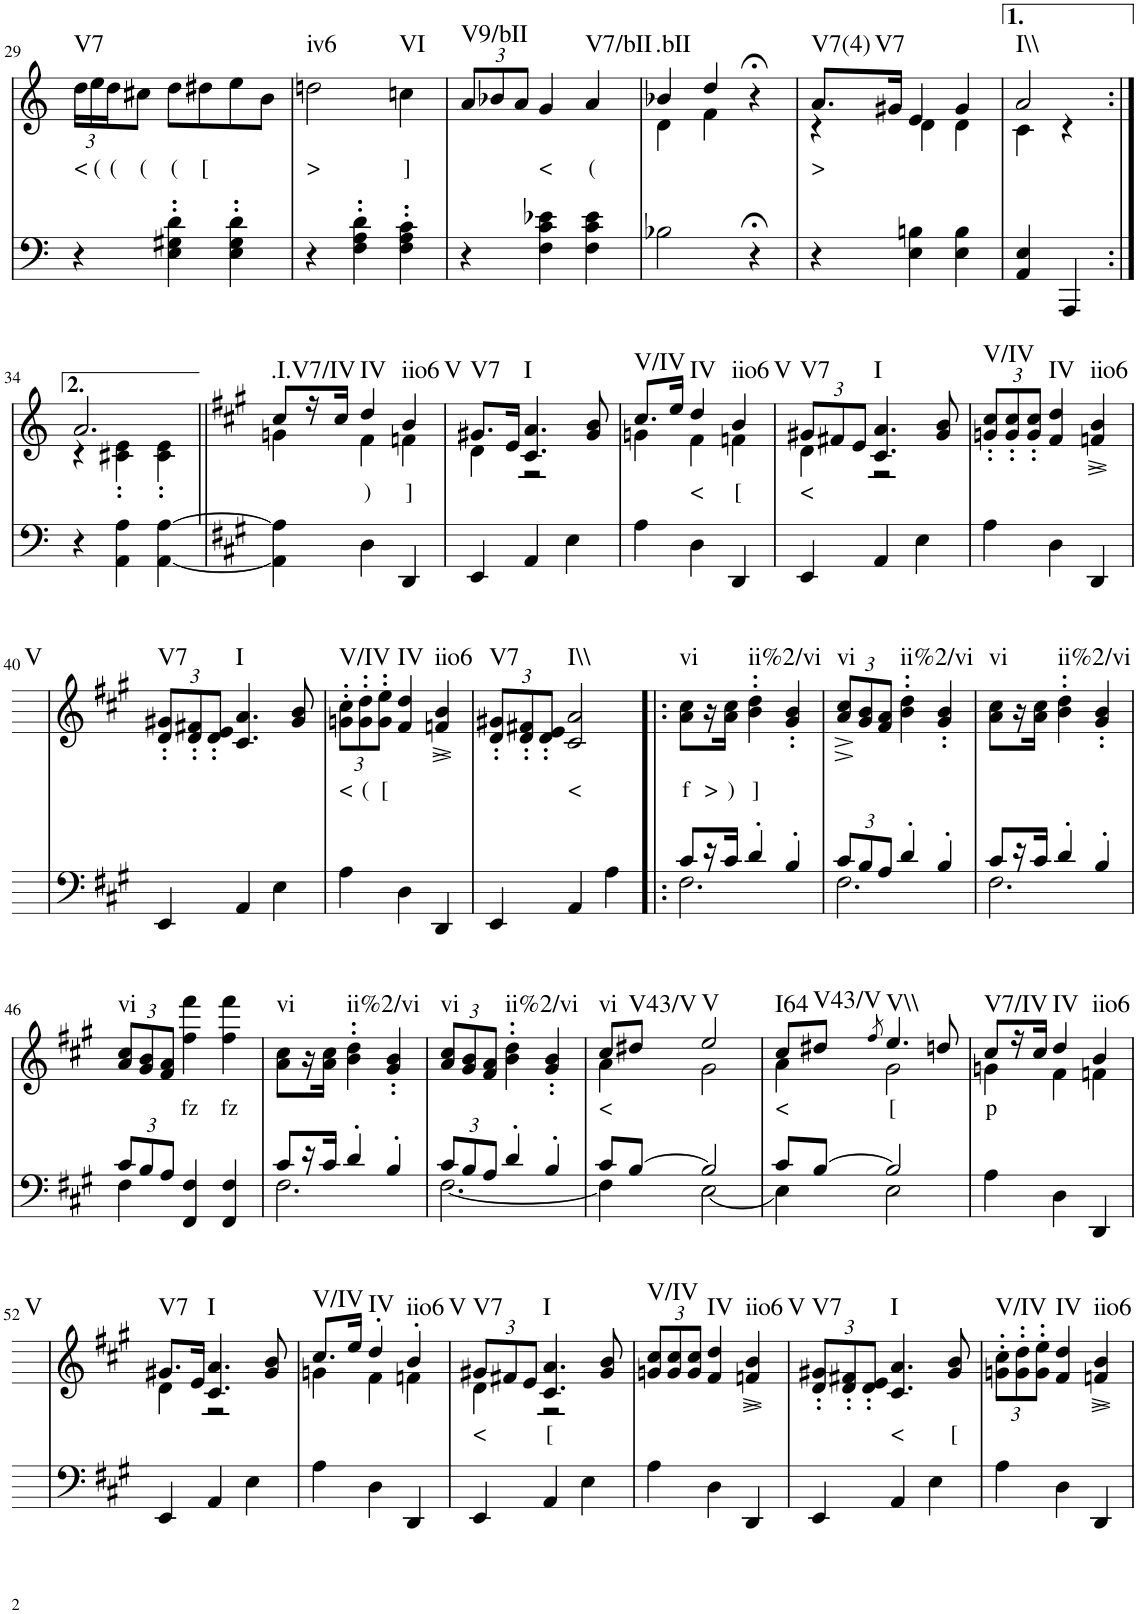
**kern	**kern	**text	**harte
*part2	*part1	*part1	*part1
*staff2	*staff1	*staff1	*
*I"piano	*I"piano	*	*
*I'Pno	*I'Pno	*	*
!!LO:PB:g=z
*clefF4	*clefG2	*	*
*k[]	*k[]	*	*
*M3/4	*M3/4	*	*
*	*Xbrackettup	*	*
=29	=29	=29	=29
!	!	!LO:LY:b	!LO:H:kt=V7
4r	24dd\LL	<	N
!	!	!LO:LY:b	!
.	24ee\	(	.
!	!	!LO:LY:b	!
.	24dd\J	(	.
!	!	!LO:LY:b	!
.	8cc#X\J	(	.
!	!	!LO:LY:b	!
4E\' 4G#X\' 4d\'	8dd\L	(	.
!	!	!LO:LY:b	!
.	8dd#X\	[	.
4E\' 4G#\' 4d\'	8ee\	.	.
.	8b\J	.	.
=30	=30	=30	=30
!	!	!LO:LY:b	!LO:H:kt=iv6
4r	2ddn\	>	N
4F\' 4A\' 4d\'	.	.	.
!	!	!LO:LY:b	!LO:H:kt=VI
4F\' 4A\' 4c\'	4ccn\	]	N
=31	=31	=31	=31
!	!	!	!LO:H:kt=V9/bII
4r	12a/L	.	N
.	12b-X/	.	.
.	12a/J	.	.
!	!	!LO:LY:b	!
4F\ 4c\ 4e-X\	4g/	<	.
!	!	!LO:LY:b	!LO:H:kt=V7/bII
4F\ 4c\ 4e-\	4a/	(	N
=32	=32	=32	=32
*	*^	*	*
!	!	!	!	!LO:H:kt=.bII
2B-X\	4b-X/	4d\	.	N
.	4dd/	4f\	.	.
4r;<	4r;<	4ryy	.	.
=33	=33	=33	=33	=33
!	!	!	!LO:LY:b	!LO:H:n=1:kt=V7(4)
!	!	!	!	!LO:H:n=2:kt=V7
4r	8.a/L	4r	>	N N
.	16g#X/Jk	.	.	.
4E\ 4Bn\	4e/	4d\	.	.
4E\ 4B\	4g#/	4d\	.	.
=34	=34	=34	=34	=34
!	!	!	!	!LO:H:kt=I\\
4AA/ 4E/	2a/	4c\	.	N
4AAA/	.	4r	.	.
!!LO:LB:g=z	!!
=34:|!	=34:|!	=34:|!	=34:|!	=34:|!
4r	2.a/	4r	.	.
4AA\ 4A\	.	4c#X\' 4e\'	.	.
[4AA\ [4A\	.	4c#\' 4e\'	.	.
=35||	=35||	=35||	=35||	=35||
*k[f#c#g#]	*k[f#c#g#]	*	*	*
!	!	!	!	!LO:H:kt=.I.V7/IV
4AA\] 4A\]	8cc#/L	4gn\	.	N
.	16r	.	.	.
.	16cc#/JJ	.	.	.
!	!	!	!LO:LY:b	!LO:H:kt=IV
4D\	4dd/	4f#\	)	N
!	!	!	!LO:LY:b	!LO:H:kt=iio6
4DD/	4b/	4fn\	]	N
=36	=36	=36	=36	=36
!	!	!	!	!LO:H:kt=V7
4EE/	8.g#X/L	4d\	.	N
.	16e/Jk	.	.	.
!	!	!	!	!LO:H:kt=I
4AA/	4.c#/ 4.a/	2r	.	N
4E\	.	.	.	.
.	8g#/ 8b/	.	.	.
=37	=37	=37	=37	=37
!	!	!	!	!LO:H:kt=V/IV
4A\	8.cc#/L	4gn\	.	N
.	16ee/Jk	.	.	.
!	!	!	!LO:LY:b	!LO:H:kt=IV
4D\	4dd/	4f#\	<	N
!	!	!	!LO:LY:b	!LO:H:kt=iio6
4DD/	4b/	4fn\	[	N
=38	=38	=38	=38	=38
!	!	!	!LO:LY:b	!LO:H:kt=V7
4EE/	12g#X/L	4d\	<	N
.	12f#X/	.	.	.
.	12e/J	.	.	.
!	!	!	!	!LO:H:kt=I
4AA/	4.c#/ 4.a/	2r	.	N
4E\	.	.	.	.
.	8g#/ 8b/	.	.	.
*	*v	*v	*	*
=39	=39	=39	=39
!	!	!	!LO:H:kt=V/IV
4A\	12gn/' 12cc#/'L	.	N
.	12g/' 12cc#/'	.	.
.	12g/' 12cc#/'J	.	.
!	!	!	!LO:H:kt=IV
4D\	4f#/ 4dd/	.	N
!	!	!	!LO:H:kt=iio6
4DD/	4fn/^ 4b/^	.	N
!!LO:LB:g=z
=40	=40	=40	=40
!	!	!	!LO:H:kt=V7
4EE/	12d/' 12g#X/'L	.	N
.	12d/' 12f#X/'	.	.
.	12d/' 12e/'J	.	.
!	!	!	!LO:H:kt=I
4AA/	4.c#/ 4.a/	.	N
4E\	.	.	.
.	8g#/ 8b/	.	.
=41	=41	=41	=41
!	!	!LO:LY:b	!LO:H:kt=V/IV
4A\	12gn\' 12cc#\'L	<	N
!	!	!LO:LY:b	!
.	12g\' 12dd\'	(	.
!	!	!LO:LY:b	!
.	12g\' 12ee\'J	[	.
!	!	!	!LO:H:kt=IV
4D\	4f#/ 4dd/	.	N
!	!	!	!LO:H:kt=iio6
4DD/	4fn/^ 4b/^	.	N
=42	=42	=42	=42
!	!	!	!LO:H:kt=V7
4EE/	12d/' 12g#X/'L	.	N
.	12d/' 12f#X/'	.	.
.	12d/' 12e/'J	.	.
!	!	!LO:LY:b	!LO:H:kt=I\\
4AA/	2c#/ 2a/	<	N
4A\	.	.	.
=43!|:	=43!|:	=43!|:	=43!|:
*^	*	*	*
!	!	!	!LO:LY:b	!LO:H:kt=vi
8c#/L	2.F#\	8a\ 8cc#\L	f	N
!	!	!	!LO:LY:b	!
16r	.	16r	>	.
!	!	!	!LO:LY:b	!
16c#/JJ	.	16a\ 16cc#\JJ	)	.
!	!	!	!LO:LY:b	!LO:H:kt=ii%2/vi
4d'/	.	4b\' 4dd\'	]	N
4B'/	.	4g#/' 4b/'	.	.
=44	=44	=44	=44	=44
*Xbrackettup	*	*	*	*
!	!	!	!	!LO:H:kt=vi
12c#/L	2.F#\	12a/^ 12cc#/^L	.	N
12B/	.	12g#/ 12b/	.	.
12A/J	.	12f#/ 12a/J	.	.
!	!	!	!	!LO:H:kt=ii%2/vi
4d'/	.	4b\' 4dd\'	.	N
4B'/	.	4g#/' 4b/'	.	.
=45	=45	=45	=45	=45
!	!	!	!	!LO:H:kt=vi
8c#/L	2.F#\	8a\ 8cc#\L	.	N
16r	.	16r	.	.
16c#/JJ	.	16a\ 16cc#\JJ	.	.
!	!	!	!	!LO:H:kt=ii%2/vi
4d'/	.	4b\' 4dd\'	.	N
4B'/	.	4g#/' 4b/'	.	.
!!LO:LB:g=z
=46	=46	=46	=46	=46
!	!	!	!	!LO:H:kt=vi
12c#/L	4F#\	12a/ 12cc#/L	.	N
12B/	.	12g#/ 12b/	.	.
12A/J	.	12f#/ 12a/J	.	.
!	!	!	!LO:LY:b	!
4FF#/ 4F#/	2ryy	4ff#\ 4fff#\	fz	.
!	!	!	!LO:LY:b	!
4FF#/ 4F#/	.	4ff#\ 4fff#\	fz	.
=47	=47	=47	=47	=47
!	!	!	!	!LO:H:kt=vi
8c#/L	2.F#\	8a\ 8cc#\L	.	N
16r	.	16r	.	.
16c#/JJ	.	16a\ 16cc#\JJ	.	.
!	!	!	!	!LO:H:kt=ii%2/vi
4d'/	.	4b\' 4dd\'	.	N
4B'/	.	4g#/' 4b/'	.	.
=48	=48	=48	=48	=48
!	!	!	!	!LO:H:kt=vi
12c#/L	[2.F#\	12a/ 12cc#/L	.	N
12B/	.	12g#/ 12b/	.	.
12A/J	.	12f#/ 12a/J	.	.
!	!	!	!	!LO:H:kt=ii%2/vi
4d'/	.	4b\' 4dd\'	.	N
4B'/	.	4g#/' 4b/'	.	.
=49	=49	=49	=49	=49
*	*	*^	*	*
!	!	!	!	!LO:LY:b	!LO:H:kt=vi
8c#/L	4F#\]	8cc#/L	4a\	<	N
!	!	!	!	!	!LO:H:kt=V43/V
[8B/J	.	8dd#X/J	.	.	N
!	!	!	!	!	!LO:H:kt=V
2B/]	[2E\	2ee/	2g#\	.	N
=50	=50	=50	=50	=50	=50
!	!	!	!	!LO:LY:b	!LO:H:kt=I64
8c#/L	4E\]	8cc#/L	4a\	<	N
!	!	!	!	!	!LO:H:kt=V43/V
[8B/J	.	8dd#X/J	.	.	N
.	.	8qff#/	.	.	.
!	!	!	!	!LO:LY:b	!LO:H:kt=V\\
2B/]	2E\	4.ee/	2g#\	[	N
.	.	8ddn/	.	.	.
*v	*v	*	*	*	*
=51	=51	=51	=51	=51
!	!	!	!LO:LY:b	!LO:H:kt=V7/IV
4A\	8cc#/L	4gn\	p	N
.	16r	.	.	.
.	16cc#/JJ	.	.	.
!	!	!	!	!LO:H:kt=IV
4D\	4dd/	4f#\	.	N
!	!	!	!	!LO:H:kt=iio6
4DD/	4b/	4fn\	.	N
!!LO:LB:g=z	!!
=52	=52	=52	=52	=52
!	!	!	!	!LO:H:kt=V7
4EE/	8.g#X/L	4d\	.	N
.	16e/Jk	.	.	.
!	!	!	!	!LO:H:kt=I
4AA/	4.c#/ 4.a/	2r	.	N
4E\	.	.	.	.
.	8g#/ 8b/	.	.	.
=53	=53	=53	=53	=53
!	!	!	!	!LO:H:kt=V/IV
4A\	8.cc#/L	4gn\	.	N
.	16ee/Jk	.	.	.
!	!	!	!	!LO:H:kt=IV
4D\	4dd'/	4f#\	.	N
!	!	!	!	!LO:H:kt=iio6
4DD/	4b'/	4fn\	.	N
=54	=54	=54	=54	=54
!	!	!	!LO:LY:b	!LO:H:kt=V7
4EE/	12g#X/L	4d\	<	N
.	12f#X/	.	.	.
.	12e/J	.	.	.
!	!	!	!LO:LY:a	!LO:H:kt=I
4AA/	4.c#/ 4.a/	2r	[	N
4E\	.	.	.	.
.	8g#/ 8b/	.	.	.
*	*v	*v	*	*
=55	=55	=55	=55
!	!	!	!LO:H:kt=V/IV
4A\	12gn/ 12cc#/L	.	N
.	12g/ 12cc#/	.	.
.	12g/ 12cc#/J	.	.
!	!	!	!LO:H:kt=IV
4D\	4f#/ 4dd/	.	N
!	!	!	!LO:H:kt=iio6
4DD/	4fn/^ 4b/^	.	N
=56	=56	=56	=56
!	!	!	!LO:H:kt=V7
4EE/	12d/' 12g#X/'L	.	N
.	12d/' 12f#X/'	.	.
.	12d/' 12e/'J	.	.
!	!	!LO:LY:b	!LO:H:kt=I
4AA/	4.c#/ 4.a/	<	N
4E\	.	.	.
!	!	!LO:LY:b	!
.	8g#/ 8b/	[	.
=57	=57	=57	=57
!	!	!	!LO:H:kt=V/IV
4A\	12gn\' 12cc#\'L	.	N
.	12g\' 12dd\'	.	.
.	12g\' 12ee\'J	.	.
!	!	!	!LO:H:kt=IV
4D\	4f#/ 4dd/	.	N
!	!	!	!LO:H:kt=iio6
4DD/	4fn/^ 4b/^	.	N
=	=	=	=
*-	*-	*-	*-
